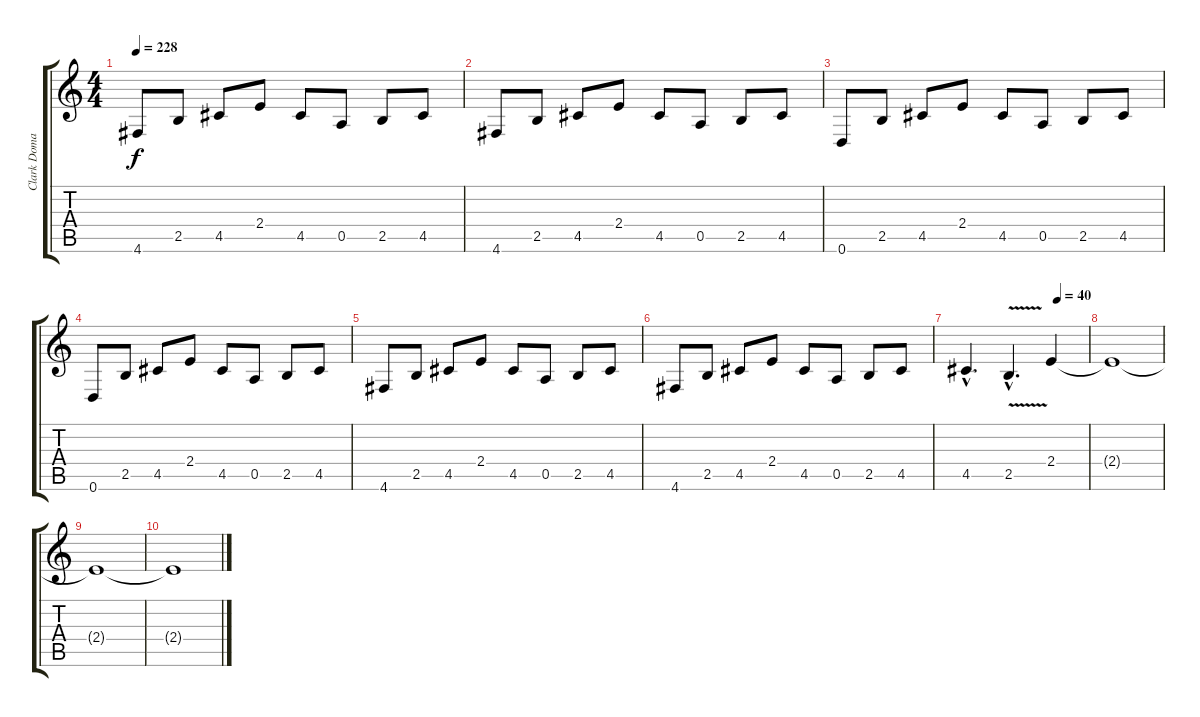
\track ("Clark Domae" "Clark Doma") {instrument overdrivenguitar}
\staff {score tabs}
\tuning (E4 B3 G3 D3 A2 D2) {hide}
\ts (4 4)
\tempo 228
\clef g2
\ks c
4.6.8{dy f} 2.5.8 4.5.8 2.4.8 4.5.8 0.5.8 2.5.8 4.5.8 |
4.6.8 2.5.8 4.5.8 2.4.8 4.5.8 0.5.8 2.5.8 4.5.8 |
0.6.8 2.5.8 4.5.8 2.4.8 4.5.8 0.5.8 2.5.8 4.5.8 |
0.6.8 2.5.8 4.5.8 2.4.8 4.5.8 0.5.8 2.5.8 4.5.8 |
4.6.8 2.5.8 4.5.8 2.4.8 4.5.8 0.5.8 2.5.8 4.5.8 |
4.6.8 2.5.8 4.5.8 2.4.8 4.5.8 0.5.8 2.5.8 4.5.8 |
\tempo (40 0.75)
4.5{hac}.4{d} 2.5{v hac}.4{d} 2.4.4{volume 0} |
2.4{t}.1 |
2.4{t}.1 |
2.4{t}.1
